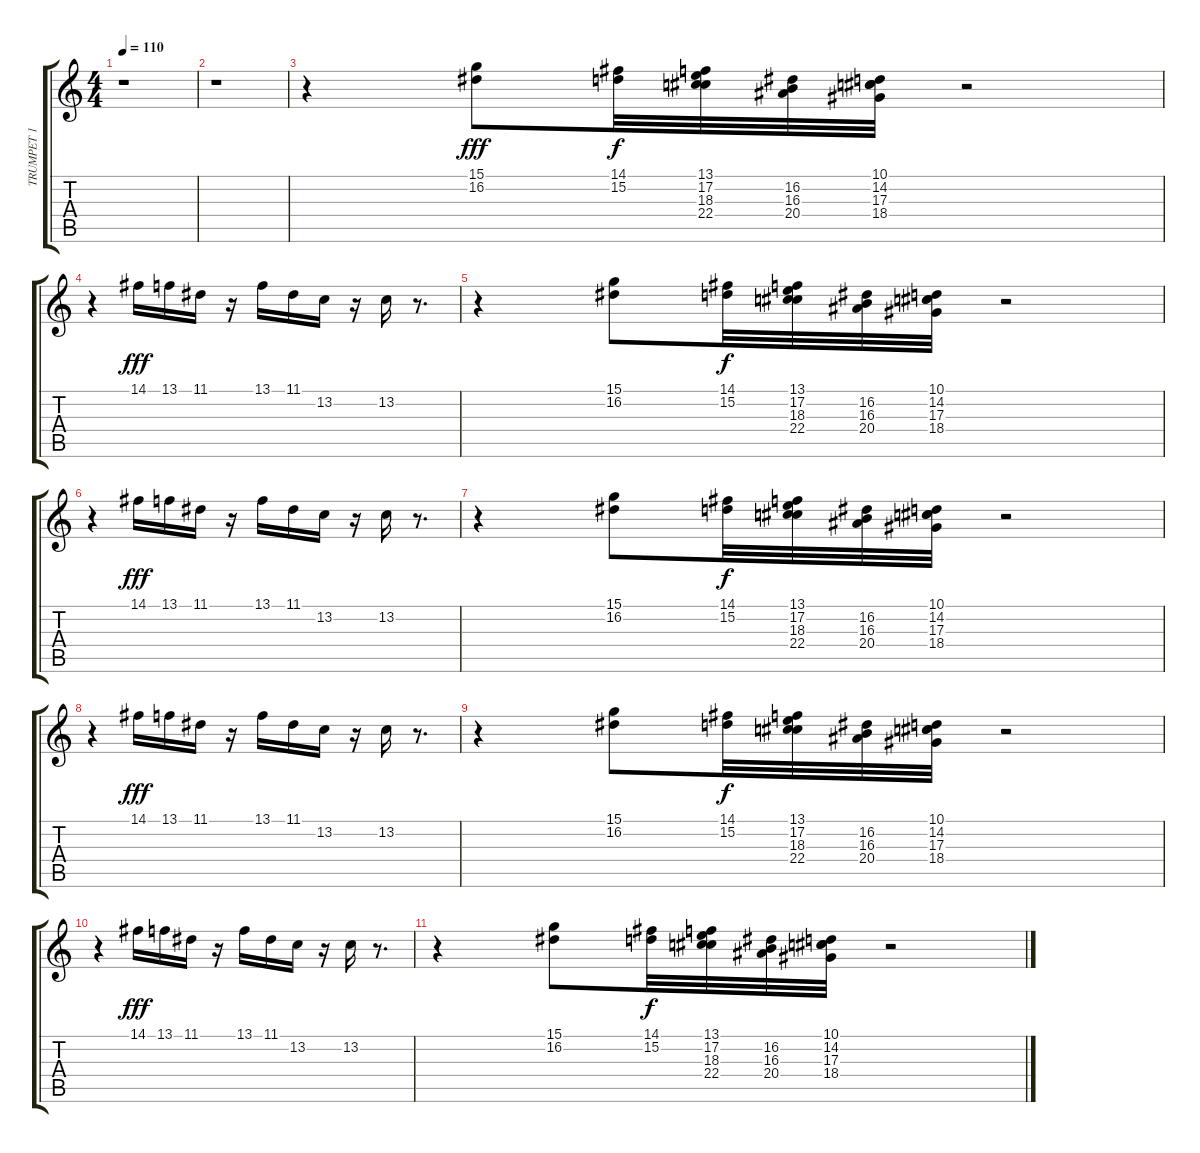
\track ("TRUMPET 1" "TRUMPET 1") {solo instrument trumpet}
\staff {score tabs}
\tuning (E4 B3 G3 D3 A2 E2) {hide}
\ts (4 4)
\tempo 110
\clef g2
\ks c
r.1{dy fff} |
r.1 |
r.4 (15.1 16.2).8{volume 15} (14.1 15.2).32{dy f} (13.1 17.2 18.3 22.4).32 (16.2 16.3 20.4).32 (10.1 14.2 17.3 18.4).32 r.2 |
r.4 14.1.16{dy fff} 13.1.16 11.1.16 r.16 13.1.16 11.1.16 13.2.16 r.16 13.2.16 r.8{d} |
r.4 (15.1 16.2).8 (14.1 15.2).32{dy f} (13.1 17.2 18.3 22.4).32 (16.2 16.3 20.4).32 (10.1 14.2 17.3 18.4).32 r.2 |
r.4 14.1.16{dy fff} 13.1.16 11.1.16 r.16 13.1.16 11.1.16 13.2.16 r.16 13.2.16 r.8{d} |
r.4 (15.1 16.2).8 (14.1 15.2).32{dy f} (13.1 17.2 18.3 22.4).32 (16.2 16.3 20.4).32 (10.1 14.2 17.3 18.4).32 r.2 |
r.4 14.1.16{dy fff} 13.1.16 11.1.16 r.16 13.1.16 11.1.16 13.2.16 r.16 13.2.16 r.8{d} |
r.4 (15.1 16.2).8 (14.1 15.2).32{dy f} (13.1 17.2 18.3 22.4).32 (16.2 16.3 20.4).32 (10.1 14.2 17.3 18.4).32 r.2 |
r.4 14.1.16{dy fff} 13.1.16 11.1.16 r.16 13.1.16 11.1.16 13.2.16 r.16 13.2.16 r.8{d} |
r.4 (15.1 16.2).8 (14.1 15.2).32{dy f} (13.1 17.2 18.3 22.4).32 (16.2 16.3 20.4).32 (10.1 14.2 17.3 18.4).32 r.2
